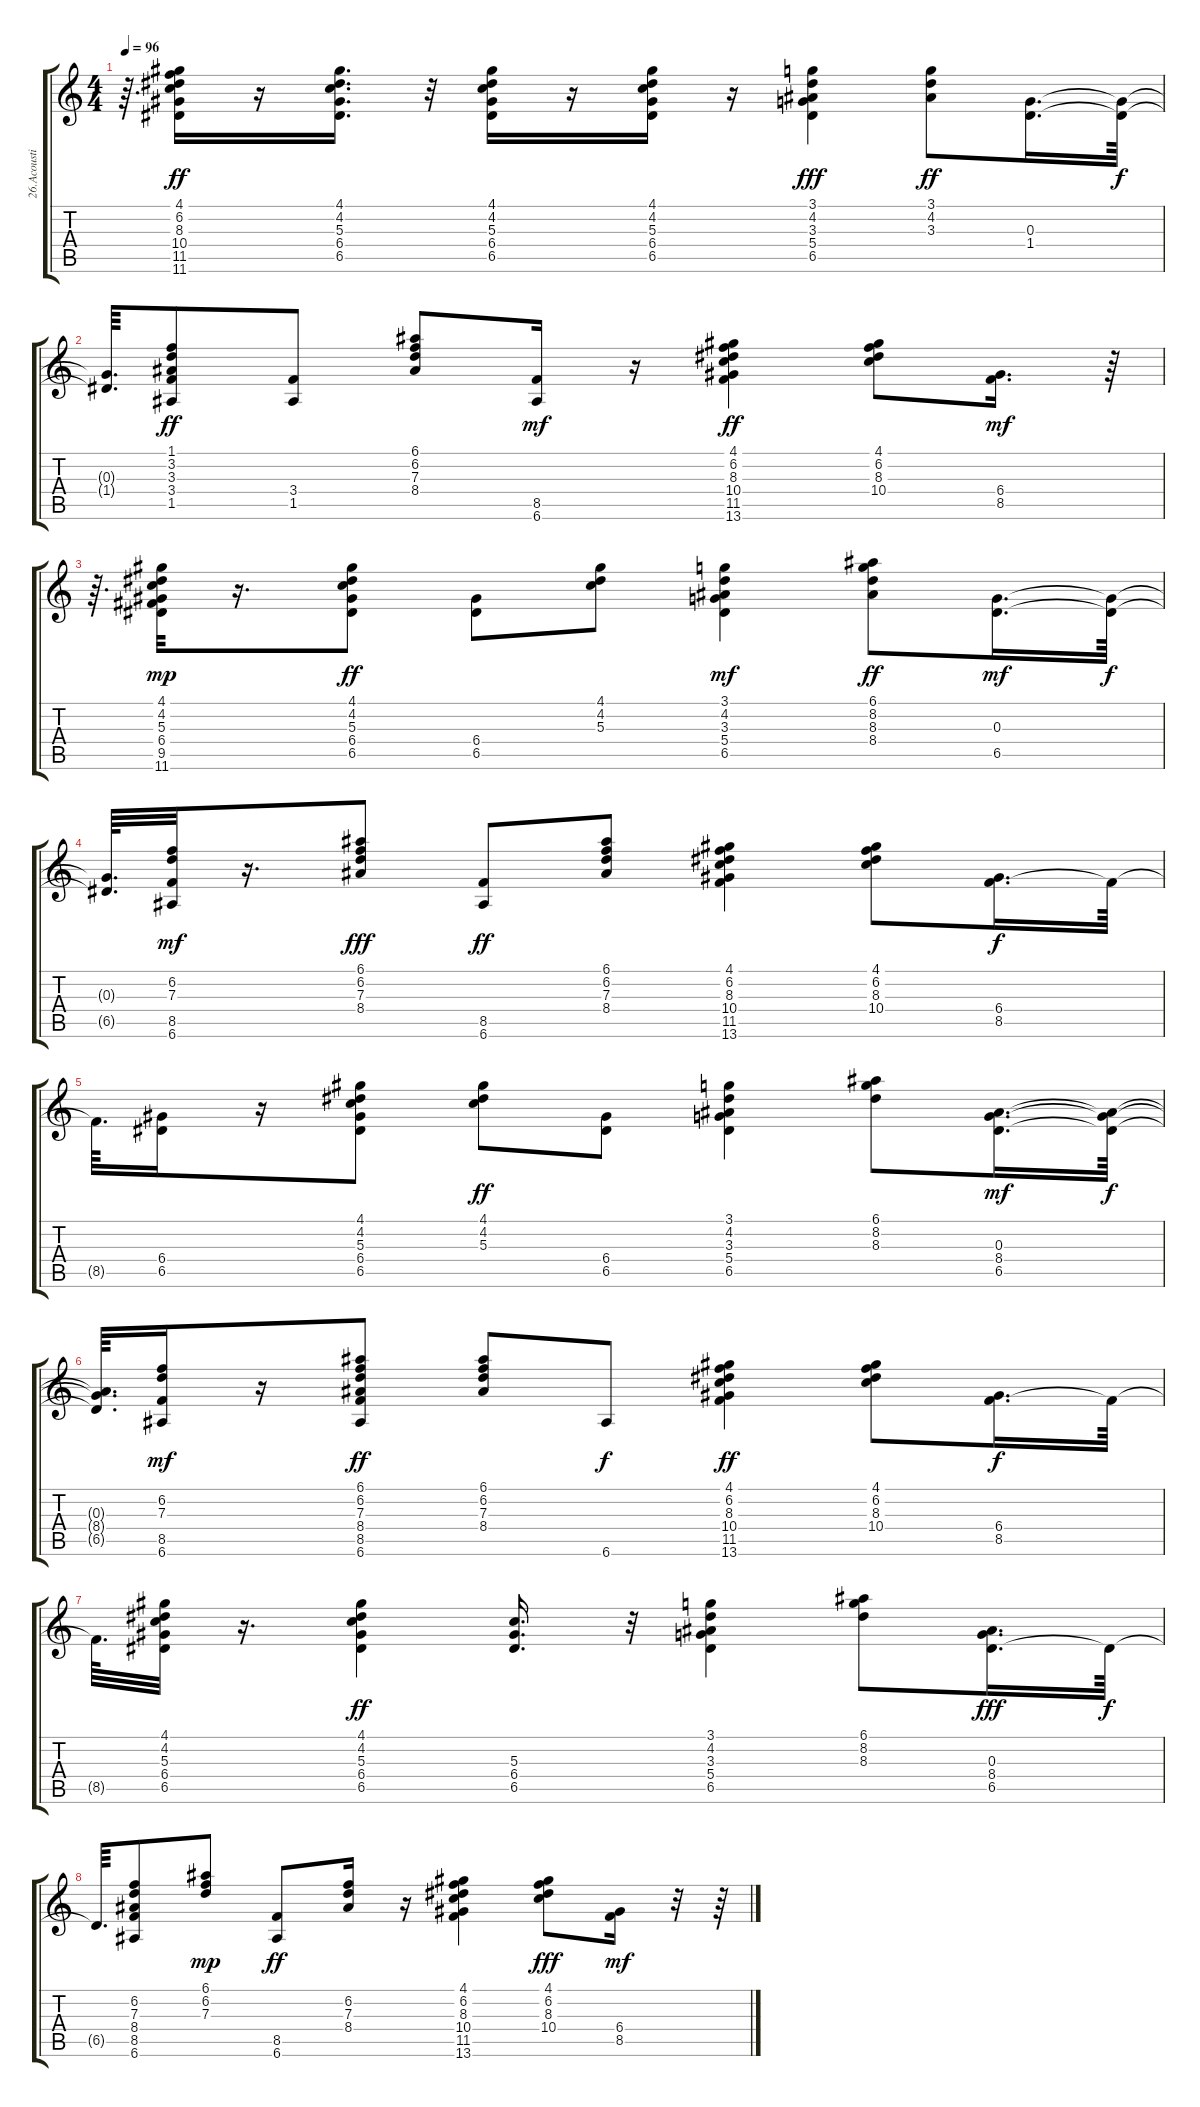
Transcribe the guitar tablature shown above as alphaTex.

\track ("26.Acoustic Guitar (steel)" "26.Acousti") {instrument acousticguitarsteel}
\staff {score tabs}
\tuning (E4 B3 G3 D3 A2 E2) {hide}
\ts (4 4)
\tempo 96
\clef g2
\ks c
r.64{d dy ff} (4.1 6.2 8.3 10.4 11.5 11.6).16 r.16 (4.1 4.2 5.3 6.4 6.5).16{d} r.32 (4.1 4.2 5.3 6.4 6.5).16 r.16 (4.1 4.2 5.3 6.4 6.5).16 r.16 (3.1 4.2 3.3 5.4 6.5).4{dy fff} (3.1 4.2 3.3).8{dy ff} (0.3 1.4).16{d} (0.3{t} 1.4{t}).64{dy f} |
(0.3{t} 1.4{t}).64{d} (1.1 3.2 3.3 3.4 1.5).8{dy ff} (3.4 1.5).8 (6.1 6.2 7.3 8.4).8 (8.5 6.6).16{dy mf} r.16 (4.1 6.2 8.3 10.4 11.5 13.6).4{dy ff} (4.1 6.2 8.3 10.4).8 (6.4 8.5).16{d dy mf} r.64 |
r.64{d} (4.1 4.2 5.3 6.4 9.5 11.6).32{dy mp} r.16{d} (4.1 4.2 5.3 6.4 6.5).8{dy ff} (6.4 6.5).8 (4.1 4.2 5.3).8 (3.1 4.2 3.3 5.4 6.5).4{dy mf} (6.1 8.2 8.3 8.4).8{dy ff} (0.3 6.5).16{d dy mf} (0.3{t} 6.5{t}).64{dy f} |
(0.3{t} 6.5{t}).64{d} (6.2 7.3 8.5 6.6).32{dy mf} r.16{d} (6.1 6.2 7.3 8.4).8{dy fff} (8.5 6.6).8{dy ff} (6.1 6.2 7.3 8.4).8 (4.1 6.2 8.3 10.4 11.5 13.6).4 (4.1 6.2 8.3 10.4).8 (6.4 8.5).16{d dy f} 8.5{t}.64 |
8.5{t}.64{d} (6.4 6.5).16 r.16 (4.1 4.2 5.3 6.4 6.5).8 (4.1 4.2 5.3).8{dy ff} (6.4 6.5).8 (3.1 4.2 3.3 5.4 6.5).4 (6.1 8.2 8.3).8 (0.3 8.4 6.5).16{d dy mf} (0.3{t} 8.4{t} 6.5{t}).64{dy f} |
(0.3{t} 8.4{t} 6.5{t}).64{d} (6.2 7.3 8.5 6.6).16{dy mf} r.16 (6.1 6.2 7.3 8.4 8.5 6.6).8{dy ff} (6.1 6.2 7.3 8.4).8 6.6.8{dy f} (4.1 6.2 8.3 10.4 11.5 13.6).4{dy ff} (4.1 6.2 8.3 10.4).8 (6.4 8.5).16{d dy f} 8.5{t}.64 |
8.5{t}.64{d} (4.1 4.2 5.3 6.4 6.5).32 r.16{d} (4.1 4.2 5.3 6.4 6.5).4{dy ff} (5.3 6.4 6.5).16{d} r.32 (3.1 4.2 3.3 5.4 6.5).4 (6.1 8.2 8.3).8 (0.3 8.4 6.5).16{d dy fff} 6.5{t}.64{dy f} |
6.5{t}.64{d} (6.2 7.3 8.4 8.5 6.6).8 (6.1 6.2 7.3).8{dy mp} (8.5 6.6).8{dy ff} (6.2 7.3 8.4).16 r.16 (4.1 6.2 8.3 10.4 11.5 13.6).4 (4.1 6.2 8.3 10.4).8{dy fff} (6.4 8.5).16{dy mf} r.32 r.64
